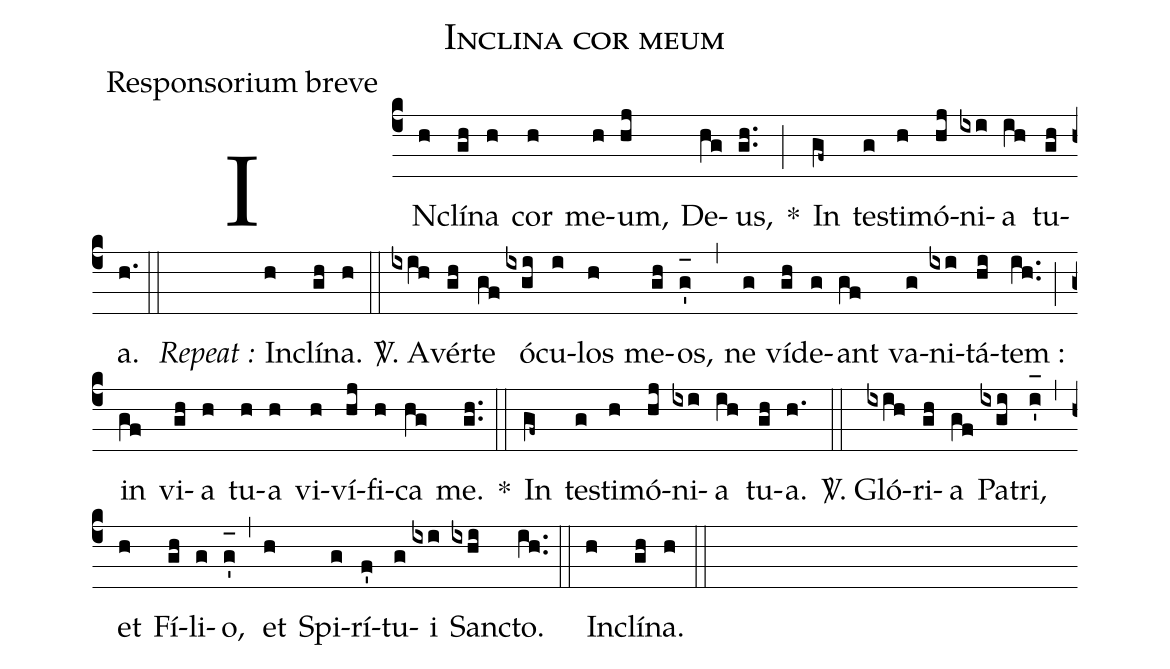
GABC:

name:Inclina cor meum;
office-part:Responsorium breve;
%%
(c4) IN(h)clí(gh)na(h) cor(h) me(h)um,(hj) De(hg)us,(gh..) *(;) In(gf~) te(g)sti(h)mó(hj)ni(ixi)a(ih) tu(gh)a.(h.) (::) () <i>Repeat :</i>() In(h)clí(gh)na.(h) (::)
<sp>V/</sp>. A(ixih)vér(gh)te(gf) ó(ixgi)cu(i)los(h) me(gh)os,(g'_[oh:h]) (,) ne(g) ví(gh)de(g)ant(gf) va(g)ni(ixi)tá(hi)tem :(ih..) (;) in(gf) vi(gh)a(h) tu(h)a(h) vi(h)ví(hj)fi(h)ca(hg) me.(gh..) *(::) In(gf~) te(g)sti(h)mó(hj)ni(ixi)a(ih) tu(gh)a.(h.) (::)
<sp>V/</sp>. Gló(ixih)ri(gh)a(gf) Pa(ixgi)tri,(i'_[oh:h]) (,) et(h) Fí(gh)li(g)o,(g'_[oh:h]) (,) et(h) Spi(g)rí(f')tu(g)i(ixi) San(ixhi)cto.(ih..) (::) In(h)clí(gh)na.(h) (::)
